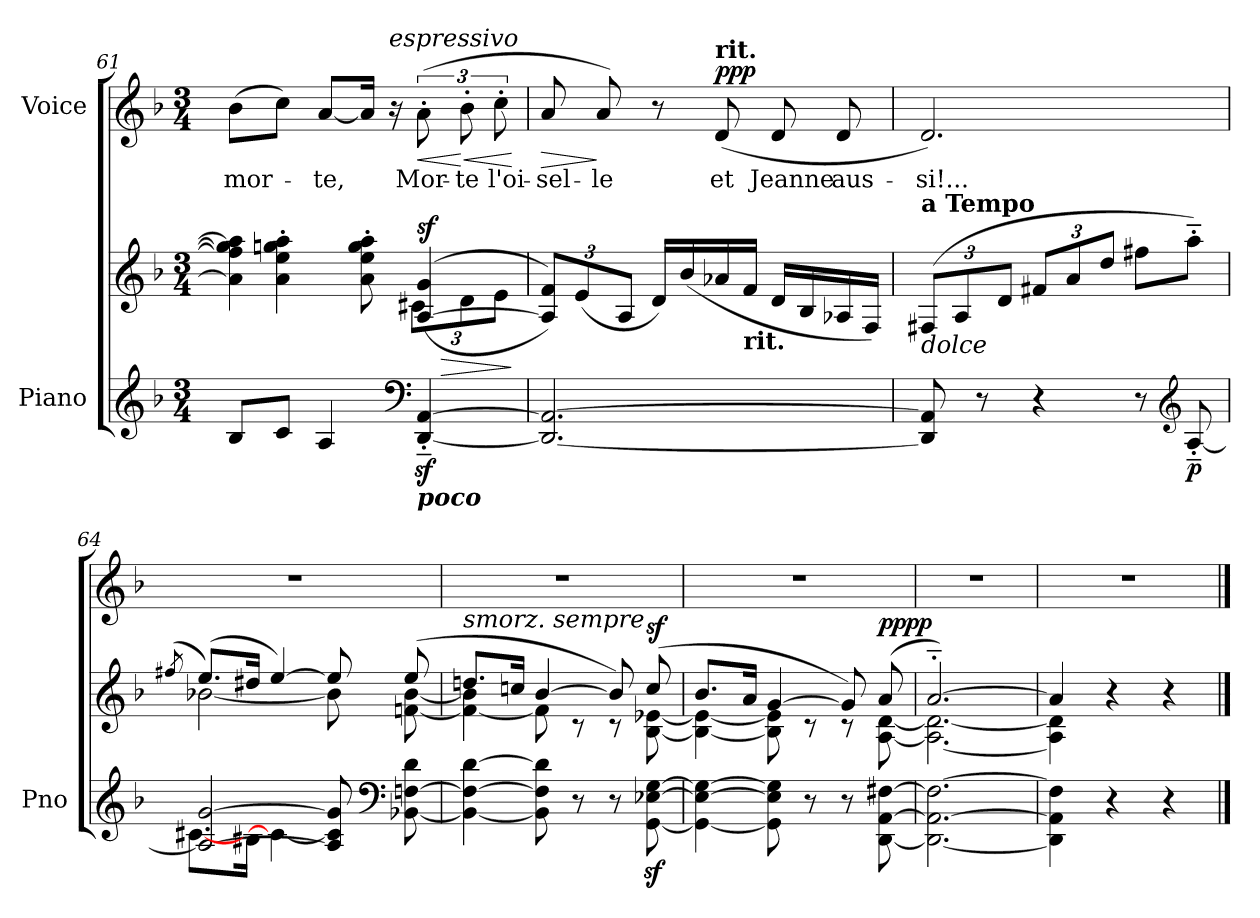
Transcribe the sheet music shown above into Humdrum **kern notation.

**kern	**kern	**dynam	**kern	**text	**dynam
*part2	*part2	*part2	*part1	*part1	*part1
*staff3	*staff2	*staff2/3	*staff1	*staff1	*staff1
*I"Piano	*	*	*I"Voice	*	*
*I'Pno	*	*	*	*	*
*clefG2	*clefG2	*	*clefG2	*	*
*k[b-]	*k[b-]	*	*k[b-]	*	*
*M3/4	*M3/4	*	*M3/4	*	*
=61	=61	=61	=61	=61	=61
*	*^	*	*	*	*
!	!	!	!	!	!LO:LY:b	!
8B-/L	8a\] 8ff\] 8gg#\] 8aa\]J	2ryy	.	(8b-\L	mor-	.
8c/J	4a\'> 4ee\'> 4ggn\'> 4aa\'>	.	.	8cc\J)	.	.
!	!	!	!	!	!LO:LY:b	!
4A/	.	.	.	[<8a/L	-te,	.
.	8a\'> 8ee\'> 8gg\'> 8aa\'>	.	.	16a/Jk]	.	.
!	!	!	!	!LO:TX:a:i:t=espressivo	!	!
.	.	.	.	16r	.	.
*clefF4	*	*	*	*	*	*
!	!	!	!LO:HP:b	!	!	!
*	*	*Xbrackettup	*	*	*	*
!LO:TX:b:Bi:t=poco	!	!	!	!	!	!
!	!	!	!LO:DY:n=1:a	!	!LO:LY:b	!LO:HP:b
[4DD/z<'~ [4AA/z<'~	(([<4A/ 4g/	12c#X\L	> sf	(12a'>\	Mor-	<
!	!	!	!	!	!LO:LY:b	!LO:HP:n=1:b
.	.	12d\	.	12b-'>\	-te	[ <
!	!	!	!	!	!LO:LY:b	!
.	.	12e\J	.	12cc'>\	l'oi-	.
*	*v	*v	*	*	*	*
.	.	]	.	.	[
!!LO:LB:g=z
=62	=62	=62	=62	=62	=62
!	!	!	!	!LO:LY:b	!LO:HP:b
2.DD/_ 2.AA/_	12A/] 12f/L))	.	8a/	-sel-	>
.	(<12e/	.	.	.	.
!	!	!	!	!LO:LY:b	!
.	.	.	8a/)	-le	]
.	12A/J	.	.	.	.
.	16d/LL)	.	8r	.	.
.	(<16b-/	.	.	.	.
!	!	!	!LO:TX:a:B:t=rit.	!	!
!	!	!	!	!LO:LY:b	!LO:DY:a
.	16a-X/	.	(>8d/	et	ppp
!	!LO:TX:b:B:t=rit.	!	!	!	!
.	16f/JJ	.	.	.	.
!	!	!	!	!LO:LY:b	!
.	16d/LL	.	8d/	Jeanne	.
.	16B-/	.	.	.	.
!	!	!	!	!LO:LY:b	!
.	16A-X/	.	8d/	aus-	.
.	16F/JJ)	.	.	.	.
=63	=63	=63	=63	=63	=63
!	!LO:TX:a:B:t=a  Tempo	!	!	!	!
!	!LO:TX:b:i:t=dolce	!	!	!	!
!	!	!	!	!LO:LY:b	!
8DD/] 8AA/]	(12F#X/L	.	2.d/)	-si!...	.
.	12A/	.	.	.	.
8r	.	.	.	.	.
.	12d/J	.	.	.	.
4r	12f#X/L	.	.	.	.
.	12a/	.	.	.	.
.	12dd/J	.	.	.	.
8r	8ff#X\L	.	.	.	.
*clefG2	*	*	*	*	*
!	!	!LO:DY:b=2	!	!	!
[<8A'~/	8aa'~\J)	p	.	.	.
=64	=64	=64	=64	=64	=64
.	(<8qff#X/	.	.	.	.
*^	*^	*	*	*	*
!	!	!	!	!LO:DY:a=2	!	!	!
!	!	!	!	!LO:DY:n=1:a	!	!	!
2A/_ [2g/	[>8.c#X\L	(>8.ee/L)	[<2b-X\	sf sf	2.r	.	.
.	16B#X\Jk	16dd#X/Jk	.	.	.	.	.
.	4c#\_	[>4ee/)	.	.	.	.	.
8A/] 8c#/] 8g/]	4ryy	8ee/]	8b-\]	.	.	.	.
*clefF4	*	*	*	*	*	*	*
!	!	!	!	!LO:DY:n=2:b=2	!	!	!
!	!	!	!	!LO:DY:n=3:a	!	!	!
[8BB-X\ [8Fn\ 8d\	.	(8ee/	[8fn\ [8b-\	sf sf	.	.	.
*v	*v	*	*	*	*	*	*
!!LO:LB:g=z
=65	=65	=65	=65	=65	=65	=65
!	!LO:TX:a:i:t=smorz.  sempre	!	!	!	!	!
4BB-\_ 4F\_ [>4d\	8.ddn/L	4f\_ 4b-\]	.	2.r	.	.
.	16ccn/Jk	.	.	.	.	.
8BB-\] 8F\] 8d\]	[>4b-/	8f\]	.	.	.	.
8r	.	8r	.	.	.	.
8r	8b-/])	8r	.	.	.	.
!	!	!	!LO:DY:a	!	!	!
[<8GG\z< [>8E-X\z< [>8G\z<	(8cc/	[<8B-\ [<8e-X\	sf	.	.	.
=66	=66	=66	=66	=66	=66	=66
4GG\_ 4E-\_ 4G\_	8.b-/L	4B-\_ 4e-\_	.	2.r	.	.
.	16a/Jk	.	.	.	.	.
8GG\] 8E-\] 8G\]	[>4g/	8B-\] 8e-\]	.	.	.	.
8r	.	8r	.	.	.	.
8r	8g/])	8r	.	.	.	.
!	!	!	!LO:DY:b=2	!	!	!
!	!	!	!LO:DY:n=1:a	!	!	!
[8DD\ [8AA\ [8F#X\	(8a/	[8A\ [8d\	pp pp	.	.	.
=67	=67	=67	=67	=67	=67	=67
2.DD\_ 2.AA\_ 2.F#\_	[2.a'~/)	2.A\_ 2.d\_	.	2.r	.	.
=68	=68	=68	=68	=68	=68	=68
4DD\] 4AA\] 4F#\]	4a/]	4A\] 4d\]	.	2.r	.	.
4r	4r	2ryy	.	.	.	.
4r	4r	.	.	.	.	.
*	*v	*v	*	*	*	*
==	==	==	==	==	==
*-	*-	*-	*-	*-	*-
